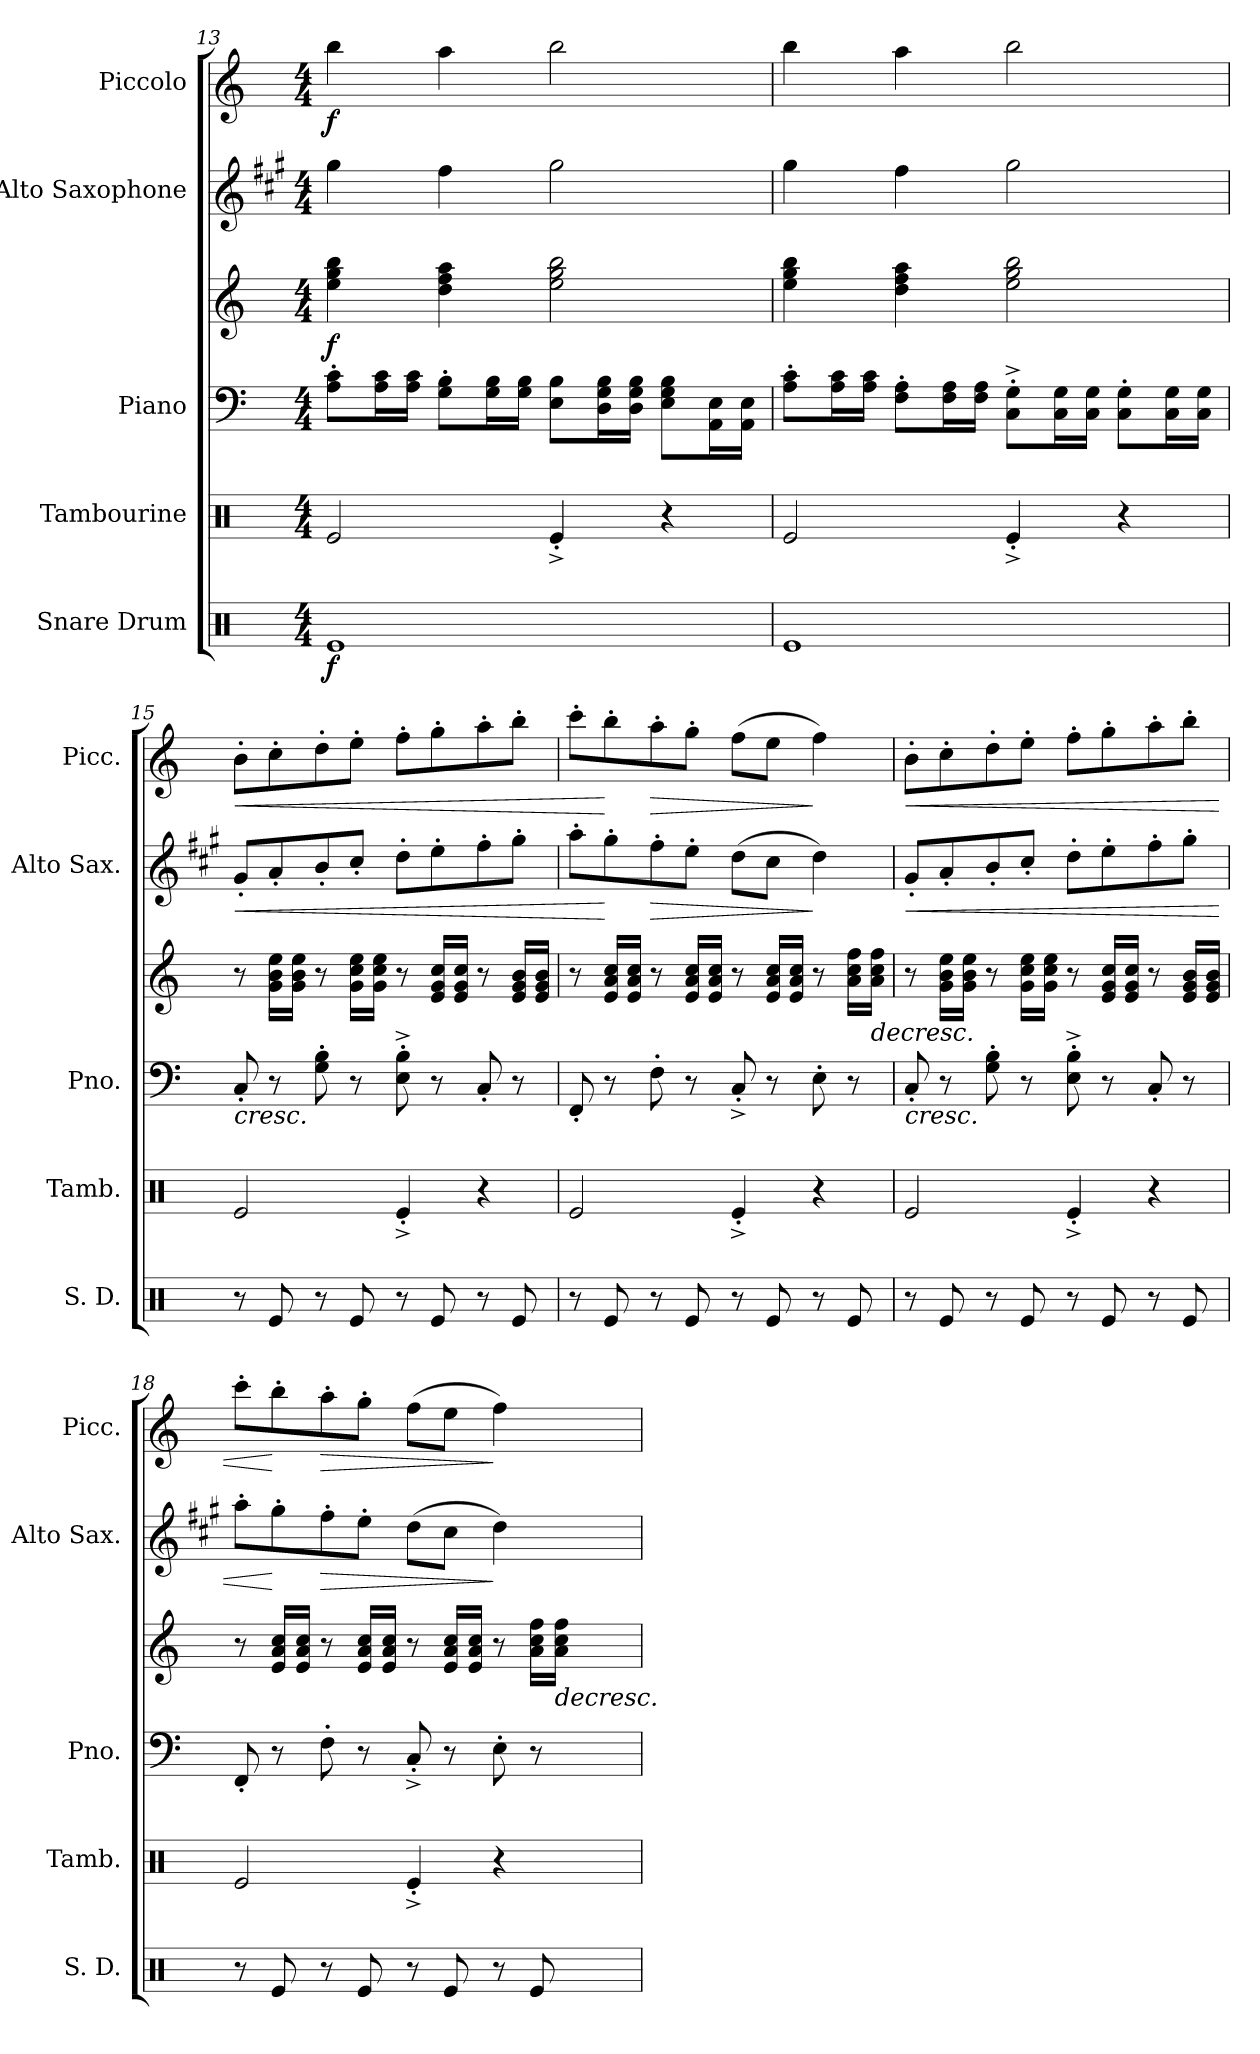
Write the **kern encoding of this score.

**kern	**dynam	**kern	**kern	**kern	**dynam	**kern	**dynam	**kern	**dynam
*part5	*part5	*part4	*part3	*part3	*part3	*part2	*part2	*part1	*part1
*staff6	*staff6	*staff5	*staff4	*staff3	*staff3/4	*staff2	*staff2	*staff1	*staff1
*I"Snare Drum	*	*I"Tambourine	*I"Piano	*	*	*I"Alto Saxophone	*	*I"Piccolo	*
*I'S. D.	*	*I'Tamb.	*I'Pno.	*	*	*I'Alto Sax.	*	*I'Picc.	*
*clefX	*	*clefX	*clefF4	*clefG2	*	*clefG2	*	*clefG2	*
*	*	*	*	*	*	*ITrd5c9	*	*ITrd-7c-12	*
*k[]	*	*k[]	*k[]	*k[]	*	*k[]	*	*k[]	*
*C:	*	*C:	*C:	*C:	*	*C:	*	*C:	*
*M4/4	*	*M4/4	*M4/4	*M4/4	*	*M4/4	*	*M4/4	*
=13	=13	=13	=13	=13	=13	=13	=13	=13	=13
1Rei	f	2Rei/	8Ai\' 8ci'L	4eei\ 4ggi 4bbi	f	4bi\	.	4bbbi\	f
.	.	.	16Ai\ 16ciL	.	.	.	.	.	.
.	.	.	16Ai\ 16ciJJ	.	.	.	.	.	.
.	.	.	8Gi\' 8Bi'L	4ddi\ 4ffi 4aai	.	4ai\	.	4aaai\	.
.	.	.	16Gi\ 16BiL	.	.	.	.	.	.
.	.	.	16Gi\ 16BiJJ	.	.	.	.	.	.
.	.	4Re'^i/	8Ei\ 8BiL	2eei\ 2ggi 2bbi	.	2bi\	.	2bbbi\	.
.	.	.	16Di\ 16Gi 16BiL	.	.	.	.	.	.
.	.	.	16Di\ 16Gi 16BiJJ	.	.	.	.	.	.
.	.	4r	8Ei\ 8Gi 8BiL	.	.	.	.	.	.
.	.	.	16AAi\ 16EiL	.	.	.	.	.	.
.	.	.	16AAi\ 16EiJJ	.	.	.	.	.	.
=14	=14	=14	=14	=14	=14	=14	=14	=14	=14
1Rei	.	2Rei/	8Ai\' 8ci'L	4eei\ 4ggi 4bbi	.	4bi\	.	4bbbi\	.
.	.	.	16Ai\ 16ciL	.	.	.	.	.	.
.	.	.	16Ai\ 16ciJJ	.	.	.	.	.	.
.	.	.	8Fi\' 8Ai'L	4ddi\ 4ffi 4aai	.	4ai\	.	4aaai\	.
.	.	.	16Fi\ 16AiL	.	.	.	.	.	.
.	.	.	16Fi\ 16AiJJ	.	.	.	.	.	.
.	.	4Re'^i/	8Ci\'^ 8Gi'^L	2eei\ 2ggi 2bbi	.	2bi\	.	2bbbi\	.
.	.	.	16Ci\ 16GiL	.	.	.	.	.	.
.	.	.	16Ci\ 16GiJJ	.	.	.	.	.	.
.	.	4r	8Ci\' 8Gi'L	.	.	.	.	.	.
.	.	.	16Ci\ 16GiL	.	.	.	.	.	.
.	.	.	16Ci\ 16GiJJ	.	.	.	.	.	.
!!LO:PB:g=z
=15	=15	=15	=15	=15	=15	=15	=15	=15	=15
!	!	!	!	!	!LO:HP:b=2	!	!LO:HP:b	!	!LO:HP:b
8r	.	2Rei/	8C'i/	8r	<	8B'i/L	<	8bb'i\L	<
8Rei/	.	.	8r	16gi\ 16bi 16eeiLL	.	8c'i/	.	8ccc'i\	.
.	.	.	.	16gi\ 16bi 16eeiJJ	.	.	.	.	.
8r	.	.	8Gi\' 8Bi'	8r	.	8d'i/	.	8ddd'i\	.
8Rei/	.	.	8r	16gi\ 16cci 16eeiLL	.	8e'i/J	.	8eee'i\J	.
.	.	.	.	16gi\ 16cci 16eeiJJ	.	.	.	.	.
8r	.	4Re'^i/	8Ei\'^ 8Bi'^	8r	.	8f'i\L	.	8fff'i\L	.
8Rei/	.	.	8r	16ei/ 16gi 16cciLL	.	8g'i\	.	8ggg'i\	.
.	.	.	.	16ei/ 16gi 16cciJJ	.	.	.	.	.
8r	.	4r	8C'i/	8r	.	8a'i\	.	8aaa'i\	.
8Rei/	.	.	8r	16ei/ 16gi 16biLL	.	8b'i\J	.	8bbb'i\J	.
.	.	.	.	16ei/ 16gi 16biJJ	.	.	.	.	.
=16	=16	=16	=16	=16	=16	=16	=16	=16	=16
8r	.	2Rei/	8FF'i/	8r	.	8cc'i\L	.	8cccc'i\L	.
8Rei/	.	.	8r	16ei/ 16ai 16cciLL	]	8b'i\	[	8bbb'i\	[
.	.	.	.	16ei/ 16ai 16cciJJ	.	.	.	.	.
!	!	!	!	!	!	!	!LO:HP:b	!	!LO:HP:b
8r	.	.	8F'i\	8r	.	8a'i\	>	8aaa'i\	>
8Rei/	.	.	8r	16ei/ 16ai 16cciLL	.	8g'i\J	.	8ggg'i\J	.
.	.	.	.	16ei/ 16ai 16cciJJ	.	.	.	.	.
8r	.	4Re'^i/	8C'^i/	8r	.	(8fi\L	.	(8fffi\L	.
8Rei/	.	.	8r	16ei/ 16ai 16cciLL	.	8ei\J	.	8eeei\J	.
.	.	.	.	16ei/ 16ai 16cciJJ	.	.	.	.	.
8r	.	4r	8E'i\	8r	.	4fi\)	]	4fffi\)	]
8Rei/	.	.	8r	16ai\ 16cci 16ffiLL	.	.	.	.	.
!	!	!	!	!	!LO:HP:b	!	!	!	!
.	.	.	.	16ai\ 16cci 16ffiJJ	>	.	.	.	.
.	.	.	.	.	[	.	.	.	.
=17	=17	=17	=17	=17	=17	=17	=17	=17	=17
!	!	!	!	!	!LO:HP:b=2	!	!LO:HP:b	!	!LO:HP:b
8r	.	2Rei/	8C'i/	8r	<	8B'i/L	<	8bb'i\L	<
8Rei/	.	.	8r	16gi\ 16bi 16eeiLL	.	8c'i/	.	8ccc'i\	.
.	.	.	.	16gi\ 16bi 16eeiJJ	.	.	.	.	.
8r	.	.	8Gi\' 8Bi'	8r	.	8d'i/	.	8ddd'i\	.
8Rei/	.	.	8r	16gi\ 16cci 16eeiLL	.	8e'i/J	.	8eee'i\J	.
.	.	.	.	16gi\ 16cci 16eeiJJ	.	.	.	.	.
8r	.	4Re'^i/	8Ei\'^ 8Bi'^	8r	.	8f'i\L	.	8fff'i\L	.
8Rei/	.	.	8r	16ei/ 16gi 16cciLL	.	8g'i\	.	8ggg'i\	.
.	.	.	.	16ei/ 16gi 16cciJJ	.	.	.	.	.
8r	.	4r	8C'i/	8r	.	8a'i\	.	8aaa'i\	.
8Rei/	.	.	8r	16ei/ 16gi 16biLL	.	8b'i\J	.	8bbb'i\J	.
.	.	.	.	16ei/ 16gi 16biJJ	.	.	.	.	.
=18	=18	=18	=18	=18	=18	=18	=18	=18	=18
8r	.	2Rei/	8FF'i/	8r	.	8cc'i\L	.	8cccc'i\L	.
8Rei/	.	.	8r	16ei/ 16ai 16cciLL	]	8b'i\	[	8bbb'i\	[
.	.	.	.	16ei/ 16ai 16cciJJ	.	.	.	.	.
!	!	!	!	!	!	!	!LO:HP:b	!	!LO:HP:b
8r	.	.	8F'i\	8r	.	8a'i\	>	8aaa'i\	>
8Rei/	.	.	8r	16ei/ 16ai 16cciLL	.	8g'i\J	.	8ggg'i\J	.
.	.	.	.	16ei/ 16ai 16cciJJ	.	.	.	.	.
8r	.	4Re'^i/	8C'^i/	8r	.	(8fi\L	.	(8fffi\L	.
8Rei/	.	.	8r	16ei/ 16ai 16cciLL	.	8ei\J	.	8eeei\J	.
.	.	.	.	16ei/ 16ai 16cciJJ	.	.	.	.	.
8r	.	4r	8E'i\	8r	.	4fi\)	]	4fffi\)	]
8Rei/	.	.	8r	16ai\ 16cci 16ffiLL	.	.	.	.	.
!	!	!	!	!	!LO:HP:b	!	!	!	!
.	.	.	.	16ai\ 16cci 16ffiJJ	>	.	.	.	.
.	.	.	.	.	[	.	.	.	.
=	=	=	=	=	=	=	=	=	=
*-	*-	*-	*-	*-	*-	*-	*-	*-	*-
